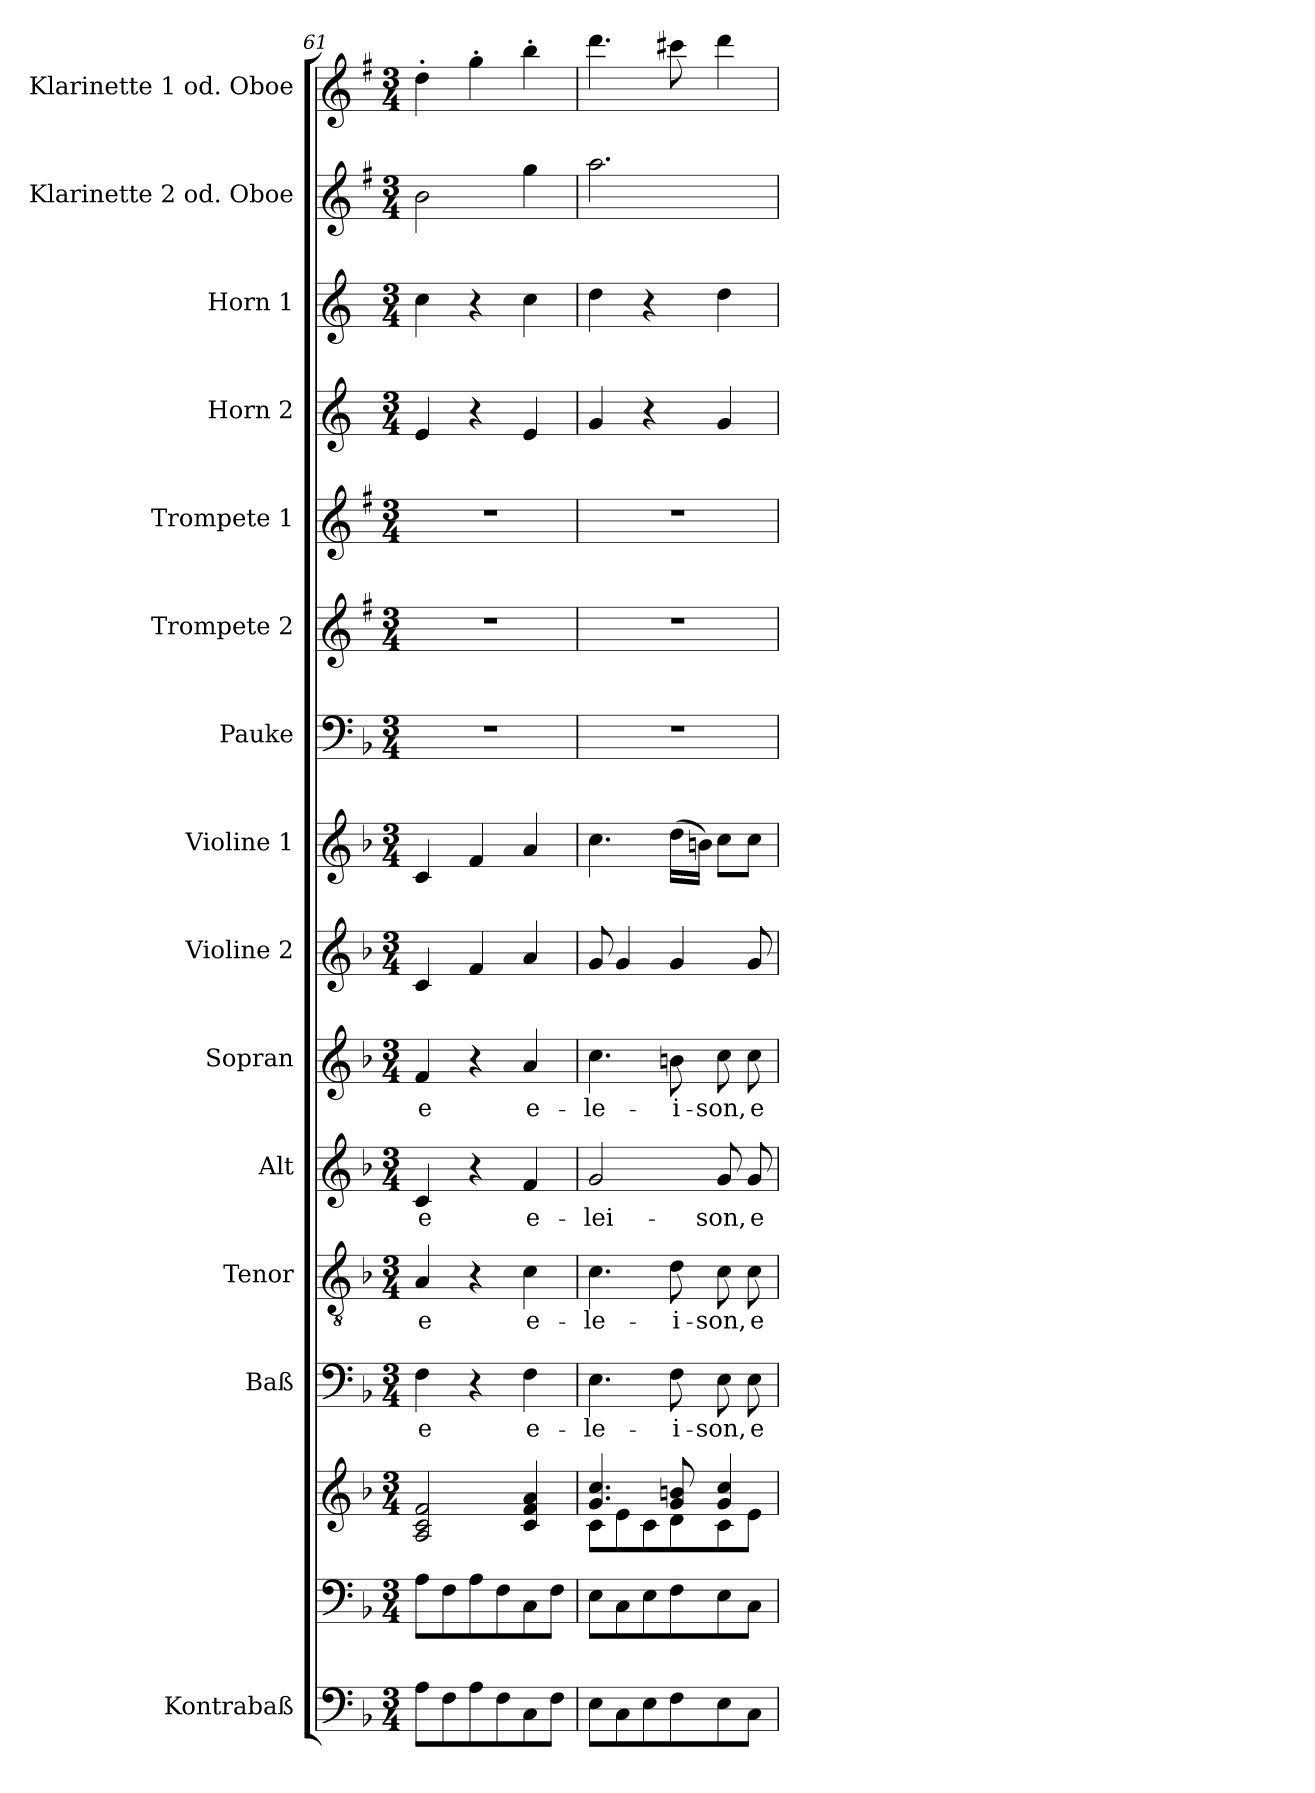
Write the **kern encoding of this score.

**kern	**kern	**kern	**kern	**text	**kern	**text	**kern	**text	**kern	**text	**kern	**kern	**kern	**kern	**kern	**kern	**kern	**kern	**kern
*part15	*part14	*part14	*part13	*part13	*part12	*part12	*part11	*part11	*part10	*part10	*part9	*part8	*part7	*part6	*part5	*part4	*part3	*part2	*part1
*staff16	*staff15	*staff14	*staff13	*staff13	*staff12	*staff12	*staff11	*staff11	*staff10	*staff10	*staff9	*staff8	*staff7	*staff6	*staff5	*staff4	*staff3	*staff2	*staff1
*I"Kontrabaß	*	*	*I"Baß	*	*I"Tenor	*	*I"Alt	*	*I"Sopran	*	*I"Violine 2	*I"Violine 1	*I"Pauke	*I"Trompete 2	*I"Trompete 1	*I"Horn 2	*I"Horn 1	*I"Klarinette 2 od. Oboe	*I"Klarinette 1 od. Oboe
*	*	*	*	*	*	*	*	*	*	*	*	*	*	*I'Tpt	*I'Tpt	*I'Hn	*I'Hn	*	*
*clefF4	*clefF4	*clefG2	*clefF4	*	*clefGv2	*	*clefG2	*	*clefG2	*	*clefG2	*clefG2	*clefF4	*clefG2	*clefG2	*clefG2	*clefG2	*clefG2	*clefG2
*ITrd7c12	*	*	*	*	*	*	*	*	*	*	*	*	*	*ITrd1c2	*ITrd1c2	*ITrd4c7	*ITrd4c7	*ITrd1c2	*ITrd1c2
*k[b-]	*k[b-]	*k[b-]	*k[b-]	*	*k[b-]	*	*k[b-]	*	*k[b-]	*	*k[b-]	*k[b-]	*k[b-]	*k[b-]	*k[b-]	*k[b-]	*k[b-]	*k[b-]	*k[b-]
*F:	*F:	*F:	*F:	*	*F:	*	*F:	*	*F:	*	*F:	*F:	*F:	*F:	*F:	*F:	*F:	*F:	*F:
*M3/4	*M3/4	*M3/4	*M3/4	*	*M3/4	*	*M3/4	*	*M3/4	*	*M3/4	*M3/4	*M3/4	*M3/4	*M3/4	*M3/4	*M3/4	*M3/4	*M3/4
=61	=61	=61	=61	=61	=61	=61	=61	=61	=61	=61	=61	=61	=61	=61	=61	=61	=61	=61	=61
!	!	!	!	!LO:LY:b	!	!LO:LY:b	!	!LO:LY:b	!	!LO:LY:b	!	!	!	!	!	!	!	!	!
8AA\L	8A\L	2A/ 2c/ 2f/	4F\	-e	4A/	-e	4c/	-e	4f/	-e	4c/	4c/	2.r	2.r	2.r	4A/	4f\	2a\	4cc'>\
8FF\	8F\	.	.	.	.	.	.	.	.	.	.	.	.	.	.	.	.	.	.
8AA\	8A\	.	4r	.	4r	.	4r	.	4r	.	4f/	4f/	.	.	.	4r	4r	.	4ff'>\
8FF\	8F\	.	.	.	.	.	.	.	.	.	.	.	.	.	.	.	.	.	.
!	!	!	!	!LO:LY:b	!	!LO:LY:b	!	!LO:LY:b	!	!LO:LY:b	!	!	!	!	!	!	!	!	!
8CC\	8C\	4c/ 4f/ 4a/	4F\	e-	4c\	e-	4f/	e-	4a/	e-	4a/	4a/	.	.	.	4A/	4f\	4ff\	4aa'>\
8FF\J	8F\J	.	.	.	.	.	.	.	.	.	.	.	.	.	.	.	.	.	.
!!LO:PB:g=z
=62	=62	=62	=62	=62	=62	=62	=62	=62	=62	=62	=62	=62	=62	=62	=62	=62	=62	=62	=62
*	*	*^	*	*	*	*	*	*	*	*	*	*	*	*	*	*	*	*	*
!	!	!	!	!	!LO:LY:b	!	!LO:LY:b	!	!LO:LY:b	!	!LO:LY:b	!	!	!	!	!	!	!	!	!
8EE\L	8E\L	4.g/ 4.cc/	8c\L	4.E\	-le-	4.c\	-le-	2g/	-lei-	4.cc\	-le-	8g/	4.cc\	2.r	2.r	2.r	4c/	4g\	2.gg\	4.ccc\
8CC\	8C\	.	8e\	.	.	.	.	.	.	.	.	4g/	.	.	.	.	.	.	.	.
8EE\	8E\	.	8c\	.	.	.	.	.	.	.	.	.	.	.	.	.	4r	4r	.	.
!	!	!	!	!	!LO:LY:b	!	!LO:LY:b	!	!	!	!LO:LY:b	!	!	!	!	!	!	!	!	!
8FF\	8F\	8g/ 8bn/	8d\	8F\	-i-	8d\	-i-	.	.	8bn\	-i-	4g/	(>16dd\LL	.	.	.	.	.	.	8bbn\
.	.	.	.	.	.	.	.	.	.	.	.	.	16bn\JJ)	.	.	.	.	.	.	.
!	!	!	!	!	!LO:LY:b	!	!LO:LY:b	!	!LO:LY:b	!	!LO:LY:b	!	!	!	!	!	!	!	!	!
8EE\	8E\	4g/ 4cc/	8c\	8E\	-son,	8c\	-son,	8g/	-son,	8cc\	-son,	.	8cc\L	.	.	.	4c/	4g\	.	4ccc\
!	!	!	!	!	!LO:LY:b	!	!LO:LY:b	!	!LO:LY:b	!	!LO:LY:b	!	!	!	!	!	!	!	!	!
8CC\J	8C\J	.	8e\J	8E\	e-	8c\	e-	8g/	e-	8cc\	e-	8g/	8cc\J	.	.	.	.	.	.	.
*	*	*v	*v	*	*	*	*	*	*	*	*	*	*	*	*	*	*	*	*	*
=	=	=	=	=	=	=	=	=	=	=	=	=	=	=	=	=	=	=	=
*-	*-	*-	*-	*-	*-	*-	*-	*-	*-	*-	*-	*-	*-	*-	*-	*-	*-	*-	*-
